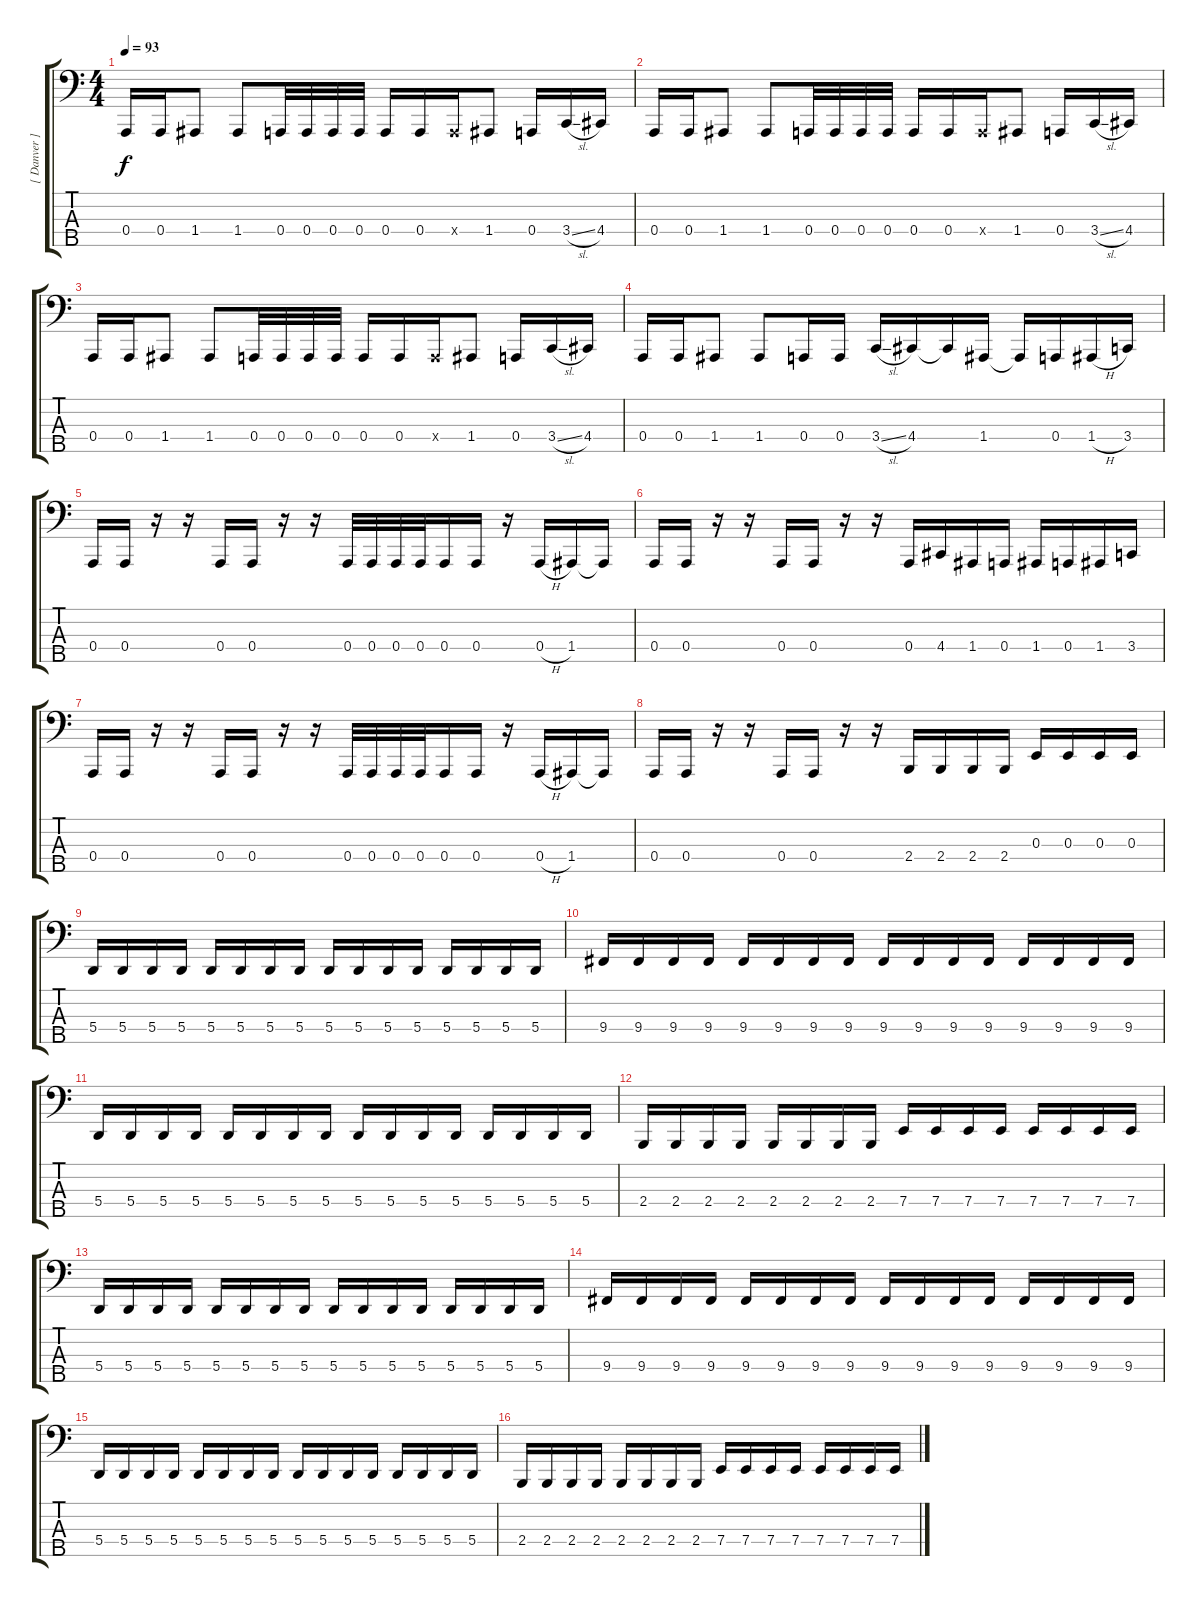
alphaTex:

\track ("[ Danver ]" "[ Danver ]") {instrument electricbasspick}
\staff {score tabs}
\tuning (D2 A1 E1 A0 E0) {hide}
\ts (4 4)
\tempo 93
\clef f4
\ks c
0.4.16{dy f} 0.4.16 1.4.8 1.4.8 0.4.32 0.4.32 0.4.32 0.4.32 0.4.16 0.4.16 0.4{x}.16 1.4.8 0.4.16 3.4{sl}.16 4.4.16 |
0.4.16 0.4.16 1.4.8 1.4.8 0.4.32 0.4.32 0.4.32 0.4.32 0.4.16 0.4.16 0.4{x}.16 1.4.8 0.4.16 3.4{sl}.16 4.4.16 |
0.4.16 0.4.16 1.4.8 1.4.8 0.4.32 0.4.32 0.4.32 0.4.32 0.4.16 0.4.16 0.4{x}.16 1.4.8 0.4.16 3.4{sl}.16 4.4.16 |
0.4.16 0.4.16 1.4.8 1.4.8 0.4.16 0.4.16 3.4{sl}.16 4.4.16 4.4{t}.16 1.4.16 1.4{t}.16 0.4.16 1.4{h}.16 3.4.16 |
0.4.16 0.4.16 r.16 r.16 0.4.16 0.4.16 r.16 r.16 0.4.32 0.4.32 0.4.32 0.4.32 0.4.16 0.4.16 r.16 0.4{h}.16 1.4.16 1.4{t}.16 |
0.4.16 0.4.16 r.16 r.16 0.4.16 0.4.16 r.16 r.16 0.4.16 4.4.16 1.4.16 0.4.16 1.4.16 0.4.16 1.4.16 3.4.16 |
0.4.16 0.4.16 r.16 r.16 0.4.16 0.4.16 r.16 r.16 0.4.32 0.4.32 0.4.32 0.4.32 0.4.16 0.4.16 r.16 0.4{h}.16 1.4.16 1.4{t}.16 |
0.4.16 0.4.16 r.16 r.16 0.4.16 0.4.16 r.16 r.16 2.4.16 2.4.16 2.4.16 2.4.16 0.3.16 0.3.16 0.3.16 0.3.16 |
5.4.16 5.4.16 5.4.16 5.4.16 5.4.16 5.4.16 5.4.16 5.4.16 5.4.16 5.4.16 5.4.16 5.4.16 5.4.16 5.4.16 5.4.16 5.4.16 |
9.4.16 9.4.16 9.4.16 9.4.16 9.4.16 9.4.16 9.4.16 9.4.16 9.4.16 9.4.16 9.4.16 9.4.16 9.4.16 9.4.16 9.4.16 9.4.16 |
5.4.16 5.4.16 5.4.16 5.4.16 5.4.16 5.4.16 5.4.16 5.4.16 5.4.16 5.4.16 5.4.16 5.4.16 5.4.16 5.4.16 5.4.16 5.4.16 |
2.4.16 2.4.16 2.4.16 2.4.16 2.4.16 2.4.16 2.4.16 2.4.16 7.4.16 7.4.16 7.4.16 7.4.16 7.4.16 7.4.16 7.4.16 7.4.16 |
5.4.16 5.4.16 5.4.16 5.4.16 5.4.16 5.4.16 5.4.16 5.4.16 5.4.16 5.4.16 5.4.16 5.4.16 5.4.16 5.4.16 5.4.16 5.4.16 |
9.4.16 9.4.16 9.4.16 9.4.16 9.4.16 9.4.16 9.4.16 9.4.16 9.4.16 9.4.16 9.4.16 9.4.16 9.4.16 9.4.16 9.4.16 9.4.16 |
5.4.16 5.4.16 5.4.16 5.4.16 5.4.16 5.4.16 5.4.16 5.4.16 5.4.16 5.4.16 5.4.16 5.4.16 5.4.16 5.4.16 5.4.16 5.4.16 |
2.4.16 2.4.16 2.4.16 2.4.16 2.4.16 2.4.16 2.4.16 2.4.16 7.4.16 7.4.16 7.4.16 7.4.16 7.4.16 7.4.16 7.4.16 7.4.16
